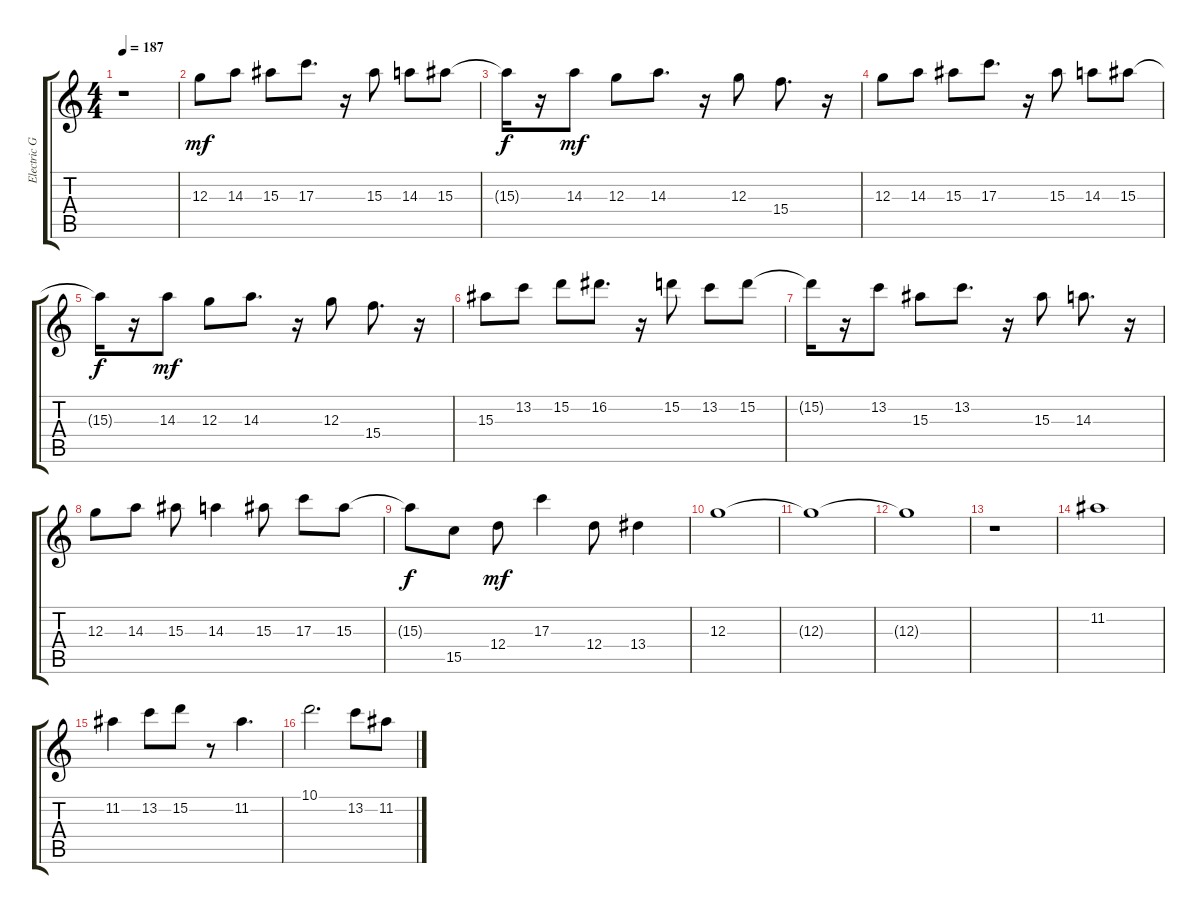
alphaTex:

\track ("Electric Guitar" "Electric G") {instrument overdrivenguitar}
\staff {score tabs}
\tuning (E4 B3 G3 D3 A2 E2) {hide}
\ts (4 4)
\tempo 187
\clef g2
\ks c
r.1{dy mf instrument overdrivenguitar} |
12.3.8 14.3.8 15.3.8 17.3.8{d} r.16 15.3.8 14.3.8 15.3.8 |
15.3{t}.16{dy f} r.16 14.3.8{dy mf} 12.3.8 14.3.8{d} r.16 12.3.8 15.4.8{d} r.16 |
12.3.8 14.3.8 15.3.8 17.3.8{d} r.16 15.3.8 14.3.8 15.3.8 |
15.3{t}.16{dy f} r.16 14.3.8{dy mf} 12.3.8 14.3.8{d} r.16 12.3.8 15.4.8{d} r.16 |
15.3.8 13.2.8 15.2.8 16.2.8{d} r.16 15.2.8 13.2.8 15.2.8 |
15.2{t}.16 r.16 13.2.8 15.3.8 13.2.8{d} r.16 15.3.8 14.3.8{d} r.16 |
12.3.8 14.3.8 15.3.8 14.3.4 15.3.8 17.3.8 15.3.8 |
15.3{t}.8{dy f} 15.5.8 12.4.8{dy mf} 17.3.4 12.4.8 13.4.4 |
12.3.1 |
12.3{t}.1 |
12.3{t}.1 |
r.1 |
11.2.1 |
11.2.4 13.2.8 15.2.8 r.8 11.2.4{d} |
10.1.2{d} 13.2.8 11.2.8
